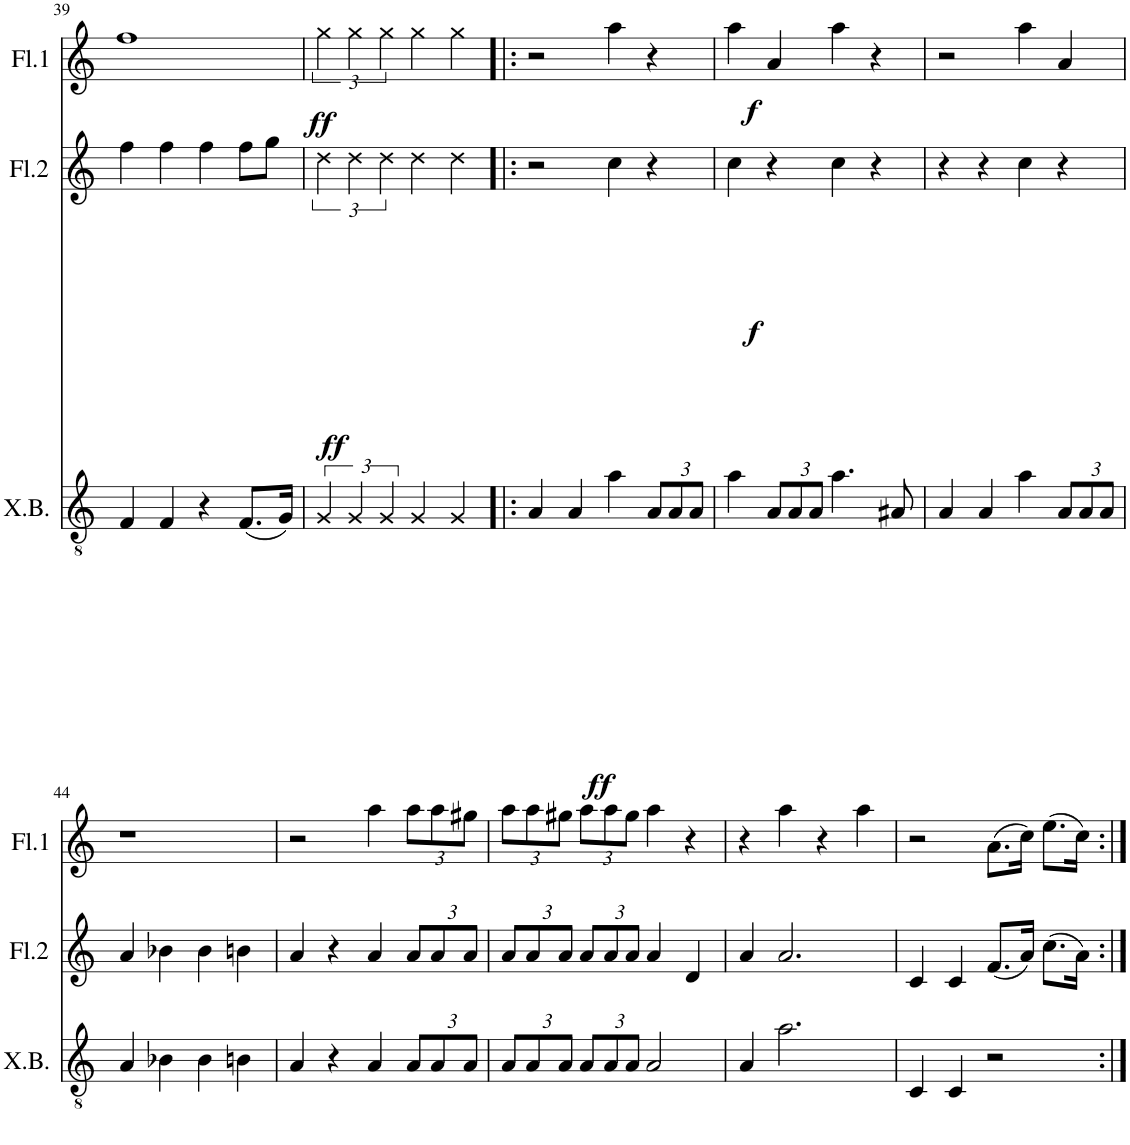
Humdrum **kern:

**kern	**dynam	**kern	**dynam	**kern	**dynam
*part3	*part3	*part2	*part2	*part1	*part1
*staff3	*staff3	*staff2	*staff2	*staff1	*staff1
*I"Xil.Baj.	*	*I"Flauta 2	*	*I"Flauta 1	*
*I'X.B.	*	*I'Fl.2	*	*I'Fl.1	*
!!LO:PB:g=z
*clefGv2	*	*clefG2	*	*clefG2	*
*k[]	*	*k[]	*	*k[]	*
*M4/4	*	*M4/4	*	*M4/4	*
=39	=39	=39	=39	=39	=39
4F/	.	4ff\	.	1ff	.
4F/	.	4ff\	.	.	.
4r	.	4ff\	.	.	.
(8.F/L	.	8ff\L	.	.	.
.	.	8gg\J	.	.	.
16G/Jk)	.	.	.	.	.
=40	=40	=40	=40	=40	=40
!	!	!	!LO:DY:b	!	!LO:DY:b
6G/	.	6dd\	ff	6gg\	ff
6G/	.	6dd\	.	6gg\	.
6G/	.	6dd\	.	6gg\	.
4G/	.	4dd\	.	4gg\	.
4G/	.	4dd\	.	4gg\	.
=41!|:	=41!|:	=41!|:	=41!|:	=41!|:	=41!|:
!	!LO:DY:b	!	!	!	!
4A/	ff	2r	.	2r	.
4A/	.	.	.	.	.
!	!	!	!LO:DY:b	!	!LO:DY:b
4a\	.	4cc\	f	4aa\	f
*Xbrackettup	*	*	*	*	*
12A/L	.	4r	.	4r	.
12A/	.	.	.	.	.
12A/J	.	.	.	.	.
=42	=42	=42	=42	=42	=42
4a\	.	4cc\	.	4aa\	.
12A/L	.	4r	.	4a/	.
12A/	.	.	.	.	.
12A/J	.	.	.	.	.
4.a\	.	4cc\	.	4aa\	.
.	.	4r	.	4r	.
8A#X/	.	.	.	.	.
=43	=43	=43	=43	=43	=43
4A/	.	4r	.	2r	.
4A/	.	4r	.	.	.
4a\	.	4cc\	.	4aa\	.
12A/L	.	4r	.	4a/	.
12A/	.	.	.	.	.
12A/J	.	.	.	.	.
!!LO:LB:g=z
=44	=44	=44	=44	=44	=44
4A/	.	4a/	.	1r	.
4B-X\	.	4b-X\	.	.	.
4B-\	.	4b-\	.	.	.
4Bn\	.	4bn\	.	.	.
=45	=45	=45	=45	=45	=45
4A/	.	4a/	.	2r	.
4r	.	4r	.	.	.
4A/	.	4a/	.	4aa\	.
*	*	*Xbrackettup	*	*Xbrackettup	*
12A/L	.	12a/L	.	12aa\L	.
12A/	.	12a/	.	12aa\	.
12A/J	.	12a/J	.	12gg#X\J	.
=46	=46	=46	=46	=46	=46
12A/L	.	12a/L	.	12aa\L	.
12A/	.	12a/	.	12aa\	.
12A/J	.	12a/J	.	12gg#X\J	.
12A/L	.	12a/L	.	12aa\L	.
12A/	.	12a/	.	12aa\	.
12A/J	.	12a/J	.	12gg#\J	.
2A/	.	4a/	.	4aa\	.
.	.	4d/	.	4r	.
=47	=47	=47	=47	=47	=47
4A/	.	4a/	.	4r	.
2.a\	.	2.a/	.	4aa\	.
.	.	.	.	4r	.
.	.	.	.	4aa\	.
=48	=48	=48	=48	=48	=48
4C/	.	4c/	.	2r	.
4C/	.	4c/	.	.	.
2r	.	(8.f/L	.	(8.a\L	.
.	.	16a/Jk)	.	16cc\Jk)	.
.	.	(8.cc\L	.	(8.ee\L	.
.	.	16a\Jk)	.	16cc\Jk)	.
=:|!	=:|!	=:|!	=:|!	=:|!	=:|!
*-	*-	*-	*-	*-	*-
